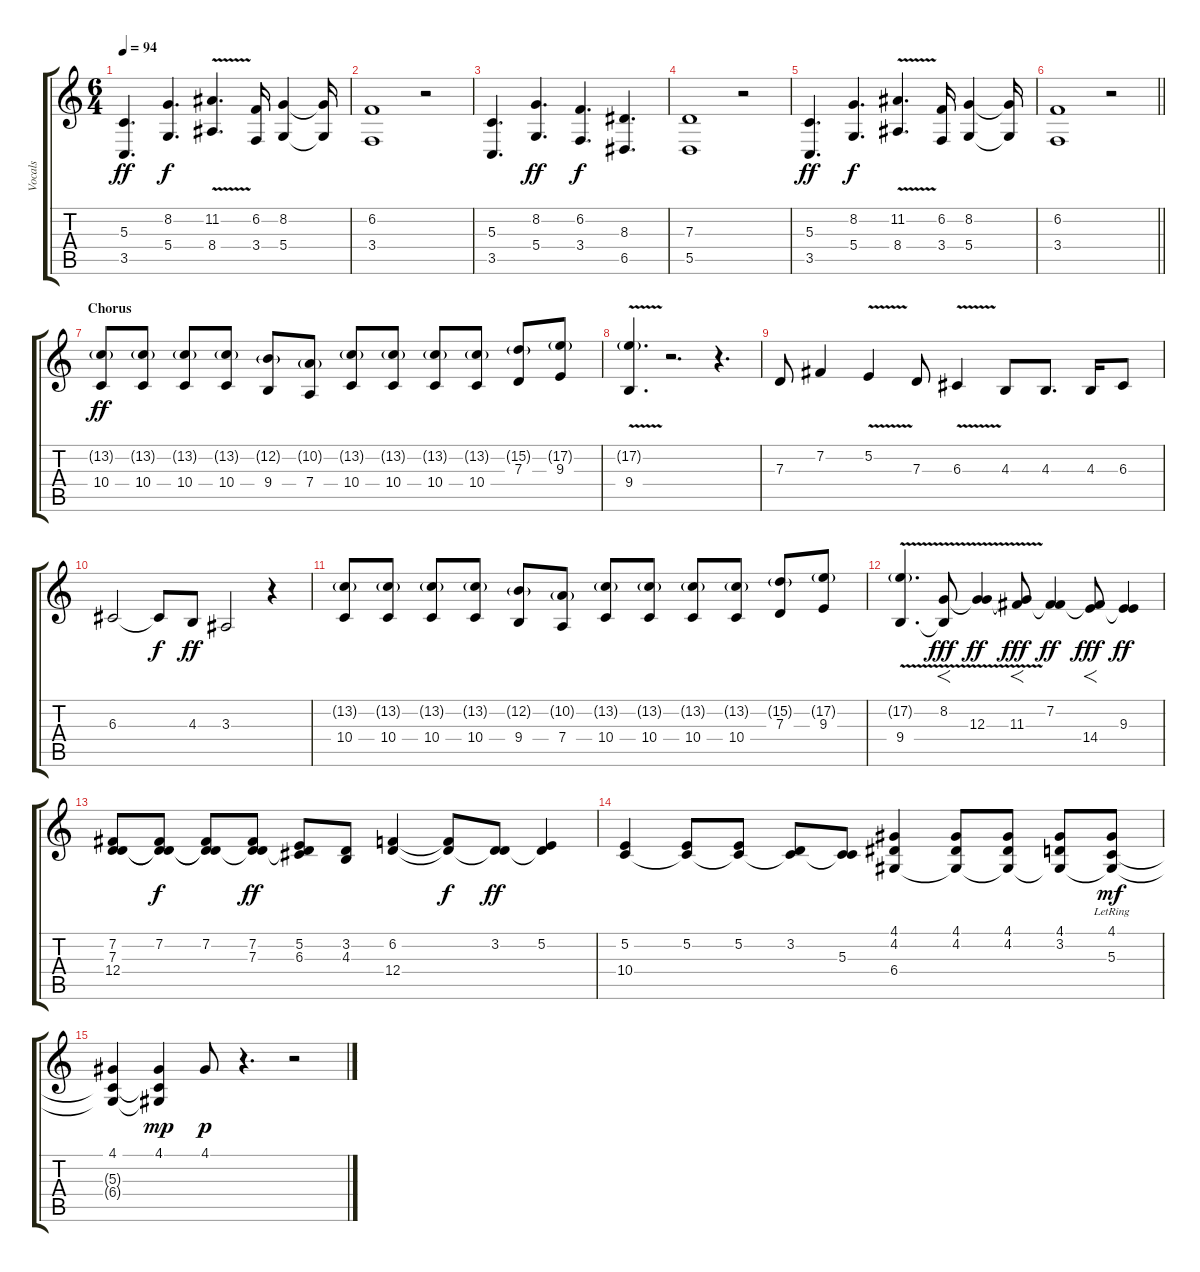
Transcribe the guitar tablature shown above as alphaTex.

\track ("Vocals" "Vocals") {instrument violin}
\staff {score tabs}
\tuning (E4 B3 G3 D3 A2 E2) {hide}
\ts (6 4)
\tempo 94
\clef g2
\ks c
(5.3 3.5).4{d dy ff} (8.2 5.4).4{d dy f} (11.2{v} 8.4{v}).4{d} (6.2 3.4).16 (8.2 5.4).4 (8.2{t} 5.4{t}).16 |
(6.2 3.4).1 r.2 |
(5.3 3.5).4{d} (8.2 5.4).4{d dy ff} (6.2 3.4).4{d dy f} (8.3 6.5).4{d} |
(7.3 5.5).1 r.2 |
(5.3 3.5).4{d dy ff} (8.2 5.4).4{d dy f} (11.2{v} 8.4{v}).4{d} (6.2 3.4).16 (8.2 5.4).4 (8.2{t} 5.4{t}).16 |
\barLineRight lightlight
(6.2 3.4).1 r.2 |
\section ("" "Chorus")
(13.2{g} 10.4).8{dy ff} (13.2{g} 10.4).8 (13.2{g} 10.4).8 (13.2{g} 10.4).8 (12.2{g} 9.4).8 (10.2{g} 7.4).8 (13.2{g} 10.4).8 (13.2{g} 10.4).8 (13.2{g} 10.4).8 (13.2{g} 10.4).8 (15.2{g} 7.3).8 (17.2{g} 9.3).8 |
(17.2{v g} 9.4{v}).4{d} r.2{d} r.4{d} |
7.3.8 7.2.4 5.2{v}.4 7.3.8 6.3{v}.4 4.3.8 4.3.8{d} 4.3.16 6.3.8 |
6.3.2 6.3{t}.8{dy f} 4.3.8{dy ff} 3.3.2 r.4 |
(13.2{g} 10.4).8 (13.2{g} 10.4).8 (13.2{g} 10.4).8 (13.2{g} 10.4).8 (12.2{g} 9.4).8 (10.2{g} 7.4).8 (13.2{g} 10.4).8 (13.2{g} 10.4).8 (13.2{g} 10.4).8 (13.2{g} 10.4).8 (15.2{g} 7.3).8 (17.2{g} 9.3).8 |
(17.2{v g} 9.4{v}).4{d} (8.2 9.4{t}).8{f dy fff volume 11 balance 16} (8.2{v t} 12.3{v}).4{dy ff balance 0} (8.2{t} 11.3).8{f dy fff balance 16} (7.2 11.3{t}).4{dy ff balance 0} (7.2{t} 14.4).8{f dy fff balance 16} (9.3 14.4{t}).4{dy ff balance 0} |
(7.2 7.3 12.4).8{volume 16 balance 8} (7.2 7.3{t} 12.4{t}).8{dy f} (7.2 7.3{t} 12.4{t}).8 (7.2 7.3 12.4{t}).8{dy ff} (5.2 6.3 12.4{t}).8 (3.2 4.3).8 (6.2 12.4).4 (6.2{t} 12.4{t}).8{dy f} (3.2 12.4{t}).8{dy ff} (5.2 12.4{t}).4 |
(5.2 10.4).4 (5.2 10.4{t}).8 (5.2 10.4{t}).8 (3.2 10.4{t}).8 (5.3 10.4{t}).8 (4.1 4.2 6.4).4 (4.1 4.2 6.4{t}).8 (4.1 4.2 6.4{t}).8 (4.1 3.2 6.4{t}).8 (4.1 5.3{lr} 6.4{t}).8{dy mf} |
(4.1 5.3{t} 6.4{t}).4 (4.1 5.3{t} 6.4{t}).4{dy mp} 4.1.8{dy p} r.4{d} r.2
